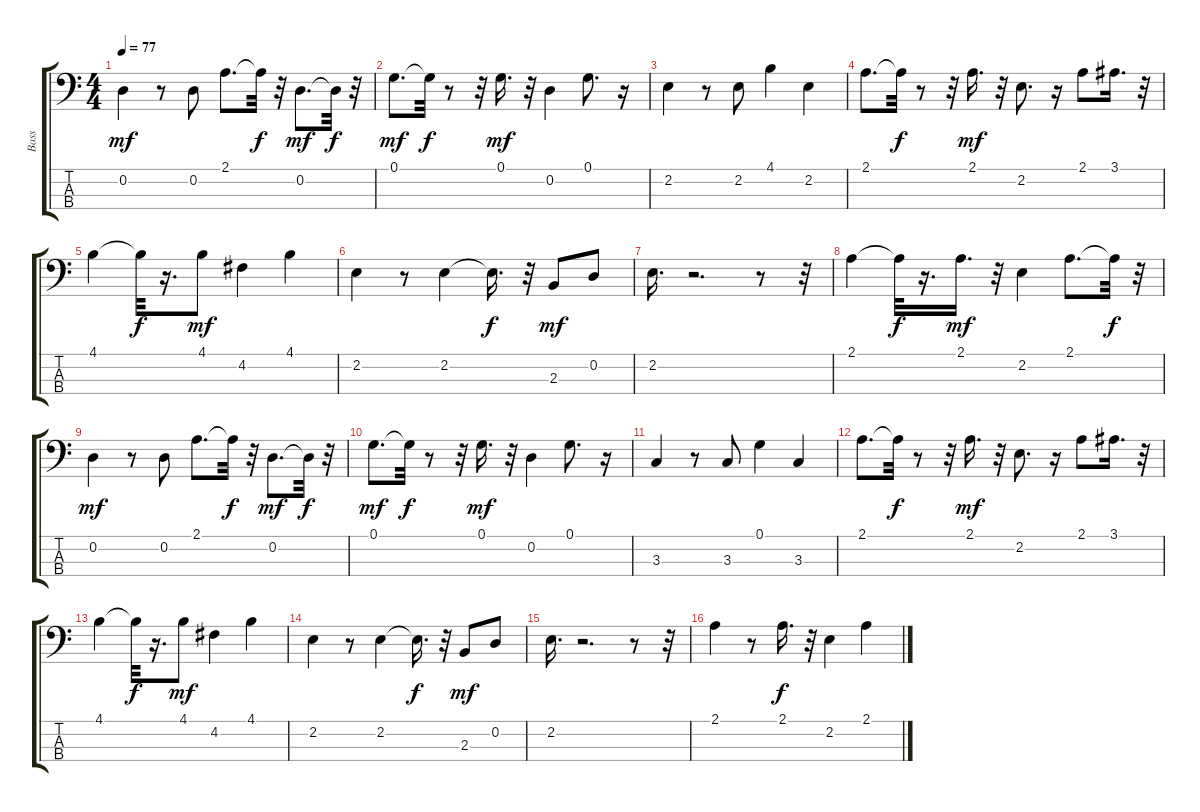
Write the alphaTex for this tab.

\track ("Bass" "Bass") {instrument electricbassfinger}
\staff {score tabs}
\tuning (G2 D2 A1 E1) {hide}
\ts (4 4)
\tempo 77
\clef f4
\ks c
0.2.4{dy mf} r.8 0.2.8 2.1.8{d} 2.1{t}.32{dy f} r.32 0.2.8{d dy mf} 0.2{t}.32{dy f} r.32 |
0.1.8{d dy mf} 0.1{t}.32{dy f} r.8 r.32 0.1.16{d dy mf} r.32 0.2.4 0.1.8{d} r.16 |
2.2.4 r.8 2.2.8 4.1.4 2.2.4 |
2.1.8{d} 2.1{t}.32{dy f} r.8 r.32 2.1.16{d dy mf} r.32 2.2.8{d} r.16 2.1.8 3.1.16{d} r.32 |
4.1.4 4.1{t}.32{dy f} r.16{d} 4.1.8{dy mf} 4.2.4 4.1.4 |
2.2.4 r.8 2.2.4 2.2{t}.16{d dy f} r.32 2.3.8{dy mf} 0.2.8 |
2.2.16{d} r.2{d} r.8 r.32 |
2.1.4 2.1{t}.32{dy f} r.16{d} 2.1.16{d dy mf} r.32 2.2.4 2.1.8{d} 2.1{t}.32{dy f} r.32 |
0.2.4{dy mf} r.8 0.2.8 2.1.8{d} 2.1{t}.32{dy f} r.32 0.2.8{d dy mf} 0.2{t}.32{dy f} r.32 |
0.1.8{d dy mf} 0.1{t}.32{dy f} r.8 r.32 0.1.16{d dy mf} r.32 0.2.4 0.1.8{d} r.16 |
3.3.4 r.8 3.3.8 0.1.4 3.3.4 |
2.1.8{d} 2.1{t}.32{dy f} r.8 r.32 2.1.16{d dy mf} r.32 2.2.8{d} r.16 2.1.8 3.1.16{d} r.32 |
4.1.4 4.1{t}.32{dy f} r.16{d} 4.1.8{dy mf} 4.2.4 4.1.4 |
2.2.4 r.8 2.2.4 2.2{t}.16{d dy f} r.32 2.3.8{dy mf} 0.2.8 |
2.2.16{d} r.2{d} r.8 r.32 |
2.1.4 r.8 2.1.16{d dy f} r.32 2.2.4 2.1.4
